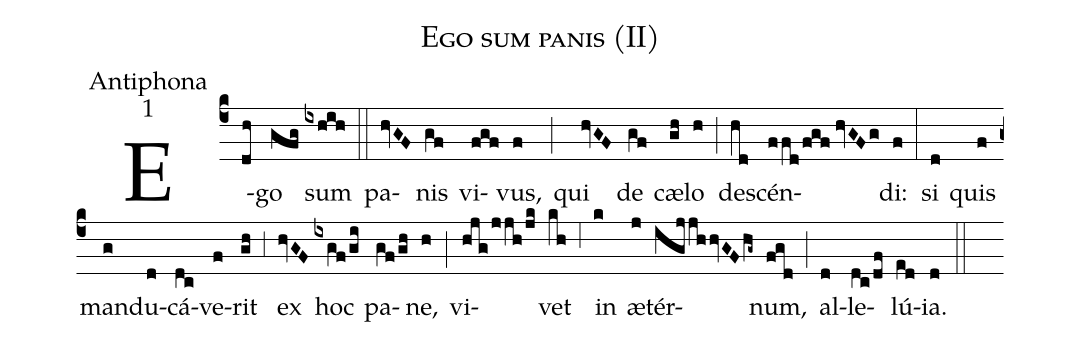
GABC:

name:Ego sum panis (II);
office-part:Antiphona;
mode:1;
%%
(c4) E(dh)go(gfg) sum(ixhih) (::)
pa(hvGF)nis(gf) vi(fgf)vus,(f) (;) qui(hvGF) de(gf) cæ(gh)lo(h) (;) de(hd)scén(ffd/fgf//hvGFg)di:(f) (:)
si(d) quis(f) man(g)du(d)cá(dc)ve(f)rit(gh) (,3) ex(hvGF) hoc(ixgf/gi) pa(gf/gh)ne,(h) (;) vi(hjg/jjh/jk)vet(kh) (,6) in(k) æ(j)tér(igjjhhvGF/hg~)num,(fgd) (;) al(d)le(dc/df)lú(ed)ia.(d) (::)
